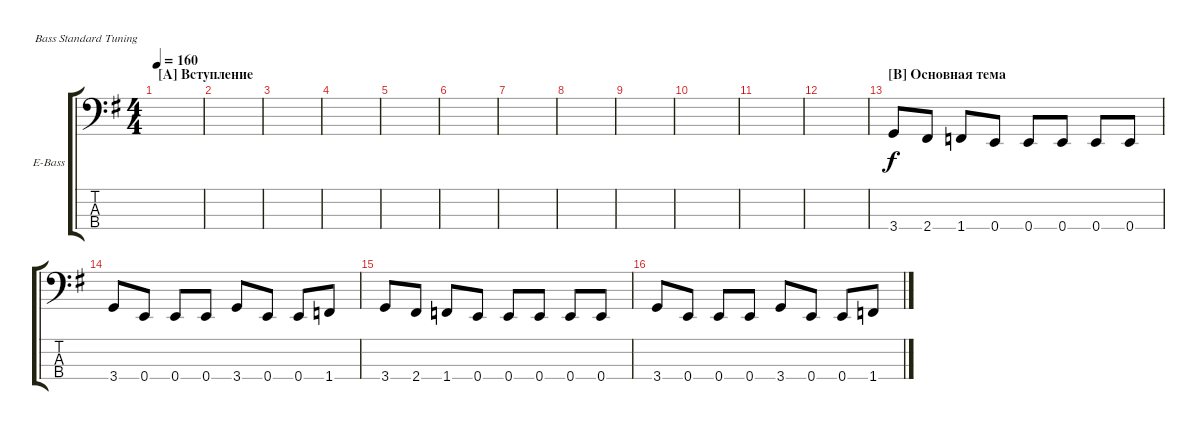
\defaultSystemsLayout 4
\bracketExtendMode groupsimilarinstruments
\firstSystemTrackNameOrientation horizontal
\otherSystemsTrackNameOrientation horizontal
\track ("Electric Bass" "E-Bass") {instrument electricbassfinger}
\staff {score tabs}
\tuning (G2 D2 A1 E1)
\ts (4 4)
\section ("A" "Вступление")
\tempo 160
\clef f4
\scale
0.432927
\ks eminor
|
\scale
0.189024 |
\scale
0.189024 |
\scale
0.189024 |
\scale
0.25 |
\scale
0.25 |
\scale
0.25 |
\scale
0.25 |
\scale
0.25 |
\scale
0.25 |
\scale
0.25 |
\scale
0.25 |
\section ("B" "Основная тема")
\scale
0.25 3.4.8 2.4.8 1.4.8 0.4.8 0.4.8 0.4.8 0.4.8 0.4.8 |
\scale
0.25 3.4.8 0.4.8 0.4.8 0.4.8 3.4.8 0.4.8 0.4.8 1.4.8 |
\scale
0.25 3.4.8 2.4.8 1.4.8 0.4.8 0.4.8 0.4.8 0.4.8 0.4.8 |
\scale
0.25 3.4.8 0.4.8 0.4.8 0.4.8 3.4.8 0.4.8 0.4.8 1.4.8
